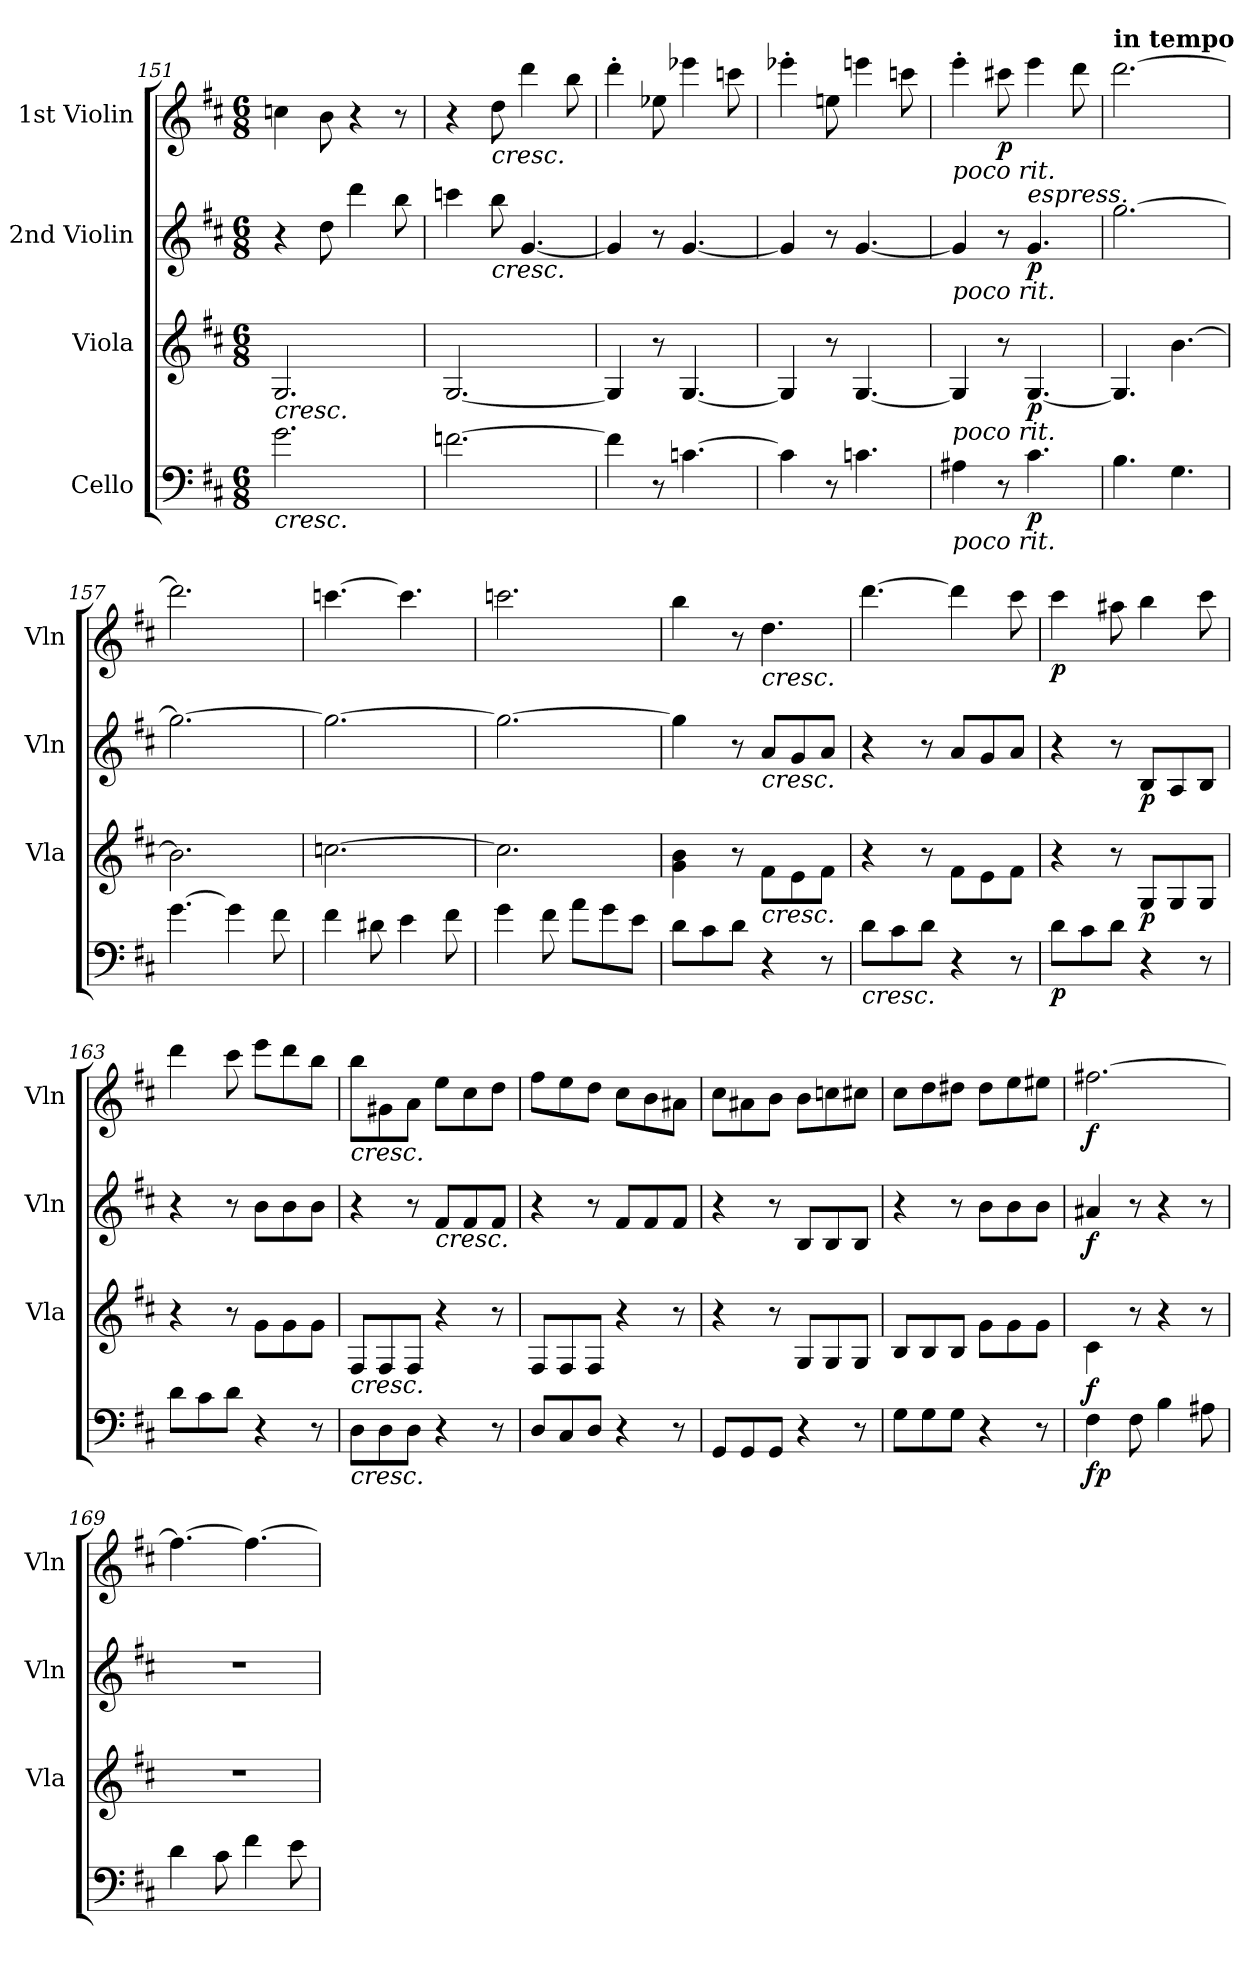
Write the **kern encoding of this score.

**kern	**dynam	**kern	**dynam	**kern	**dynam	**kern	**dynam
*part4	*part4	*part3	*part3	*part2	*part2	*part1	*part1
*staff4	*staff4	*staff3	*staff3	*staff2	*staff2	*staff1	*staff1
*I"Cello	*	*I"Viola	*	*I"2nd Violin	*	*I"1st Violin	*
*	*	*I'Vla	*	*I'Vln	*	*I'Vln	*
!!LO:PB:g=z
*clefF4	*	*clefG2	*	*clefG2	*	*clefG2	*
*k[f#c#]	*	*k[f#c#]	*	*k[f#c#]	*	*k[f#c#]	*
*D:	*	*D:	*	*D:	*	*D:	*
*M6/8	*	*M6/8	*	*M6/8	*	*M6/8	*
=151	=151	=151	=151	=151	=151	=151	=151
!	!	!LO:TX:b:i:t=cresc.	!	!	!	!	!
!LO:TX:b:i:t=cresc.	!	!	!	!	!	!	!
2.g\	.	2.G/	.	4r	.	4ccn\	.
.	.	.	.	8dd\	.	8b\	.
.	.	.	.	4ddd\	.	4r	.
.	.	.	.	8bb\	.	8r	.
=152	=152	=152	=152	=152	=152	=152	=152
[2.fn\	.	[2.G/	.	4cccn\	.	4r	.
!	!	!	!	!	!	!LO:TX:b:i:t=cresc.	!
!	!	!	!	!LO:TX:b:i:t=cresc.	!	!	!
.	.	.	.	8bb\	.	8dd\	.
.	.	.	.	[4.g/	.	4ddd\	.
.	.	.	.	.	.	8bb\	.
=153	=153	=153	=153	=153	=153	=153	=153
4f\]	.	4G/]	.	4g/]	.	4ddd'\	.
8r	.	8r	.	8r	.	8ee-X\	.
[4.cn\	.	[4.G/	.	[4.g/	.	4eee-X\	.
.	.	.	.	.	.	8cccn\	.
=154	=154	=154	=154	=154	=154	=154	=154
4c\]	.	4G/]	.	4g/]	.	4eee-X'\	.
8r	.	8r	.	8r	.	8een\	.
4.cn\	.	[4.G/	.	[4.g/	.	4eeen\	.
.	.	.	.	.	.	8cccn\	.
!!LO:LB:g=z
=155	=155	=155	=155	=155	=155	=155	=155
!	!	!	!	!	!	!LO:TX:b:i:t=poco rit.	!
!	!	!	!	!LO:TX:b:i:t=poco rit.	!	!	!
!	!	!LO:TX:b:i:t=poco rit.	!	!	!	!	!
!LO:TX:b:i:t=poco rit.	!	!	!	!	!	!	!
4A#X\	.	4G/]	.	4g/]	.	4eee'\	.
!	!	!	!	!	!	!	!LO:DY:b
8r	.	8r	.	8r	.	8ccc#X\	p
!	!	!	!	!	!	!LO:TX:b:i:t=espress.	!
!	!LO:DY:b	!	!LO:DY:b	!	!LO:DY:b	!	!
4.c#\	p	[4.G/	p	4.g/	p	4eee\	.
.	.	.	.	.	.	8ddd\	.
=156	=156	=156	=156	=156	=156	=156	=156
!	!	!	!	!	!	!LO:TX:a:B:t=in tempo	!
4.B\	.	4.G/]	.	[2.gg\	.	[2.ddd\	.
4.G\	.	[4.b\	.	.	.	.	.
=157	=157	=157	=157	=157	=157	=157	=157
[4.g\	.	2.b\]	.	2.gg\_	.	2.ddd\]	.
4g\]	.	.	.	.	.	.	.
8f#\	.	.	.	.	.	.	.
=158	=158	=158	=158	=158	=158	=158	=158
4f#\	.	[2.ccn\	.	2.gg\_	.	[4.cccn\	.
8d#X\	.	.	.	.	.	.	.
4e\	.	.	.	.	.	4.ccc\]	.
8f#\	.	.	.	.	.	.	.
=159	=159	=159	=159	=159	=159	=159	=159
4g\	.	2.cc\]	.	2.gg\_	.	2.cccn\	.
8f#\	.	.	.	.	.	.	.
8a\L	.	.	.	.	.	.	.
8g\	.	.	.	.	.	.	.
8e\J	.	.	.	.	.	.	.
=160	=160	=160	=160	=160	=160	=160	=160
8d\L	.	4g\ 4b\	.	4gg\]	.	4bb\	.
8c#\	.	.	.	.	.	.	.
8d\J	.	8r	.	8r	.	8r	.
!	!	!	!	!	!	!LO:TX:b:i:t=cresc.	!
!	!	!	!	!LO:TX:b:i:t=cresc.	!	!	!
!	!	!LO:TX:b:i:t=cresc.	!	!	!	!	!
4r	.	8f#\L	.	8a/L	.	4.dd\	.
.	.	8e\	.	8g/	.	.	.
8r	.	8f#\J	.	8a/J	.	.	.
!!LO:LB:g=z
=161	=161	=161	=161	=161	=161	=161	=161
!LO:TX:b:i:t=cresc.	!	!	!	!	!	!	!
8d\L	.	4r	.	4r	.	[4.ddd\	.
8c#\	.	.	.	.	.	.	.
8d\J	.	8r	.	8r	.	.	.
4r	.	8f#\L	.	8a/L	.	4ddd\]	.
.	.	8e\	.	8g/	.	.	.
8r	.	8f#\J	.	8a/J	.	8ccc#\	.
=162	=162	=162	=162	=162	=162	=162	=162
!	!LO:DY:b	!	!	!	!	!	!LO:DY:b
8d\L	p	4r	.	4r	.	4ccc#\	p
8c#\	.	.	.	.	.	.	.
8d\J	.	8r	.	8r	.	8aa#X\	.
!	!	!	!LO:DY:b	!	!LO:DY:b	!	!
4r	.	8G/L	p	8B/L	p	4bb\	.
.	.	8G/	.	8A/	.	.	.
8r	.	8G/J	.	8B/J	.	8ccc#\	.
!!LO:PB:g=z
=163	=163	=163	=163	=163	=163	=163	=163
8d\L	.	4r	.	4r	.	4ddd\	.
8c#\	.	.	.	.	.	.	.
8d\J	.	8r	.	8r	.	8ccc#\	.
4r	.	8g\L	.	8b\L	.	8eee\L	.
.	.	8g\	.	8b\	.	8ddd\	.
8r	.	8g\J	.	8b\J	.	8bb\J	.
=164	=164	=164	=164	=164	=164	=164	=164
!	!	!	!	!	!	!LO:TX:b:i:t=cresc.	!
!	!	!LO:TX:b:i:t=cresc.	!	!	!	!	!
!LO:TX:b:i:t=cresc.	!	!	!	!	!	!	!
8D\L	.	8F#/L	.	4r	.	8bb\L	.
8D\	.	8F#/	.	.	.	8g#X\	.
8D\J	.	8F#/J	.	8r	.	8a\J	.
!	!	!	!	!LO:TX:b:i:t=cresc.	!	!	!
4r	.	4r	.	8f#/L	.	8ee\L	.
.	.	.	.	8f#/	.	8cc#\	.
8r	.	8r	.	8f#/J	.	8dd\J	.
=165	=165	=165	=165	=165	=165	=165	=165
8D/L	.	8F#/L	.	4r	.	8ff#\L	.
8C#/	.	8F#/	.	.	.	8ee\	.
8D/J	.	8F#/J	.	8r	.	8dd\J	.
4r	.	4r	.	8f#/L	.	8cc#\L	.
.	.	.	.	8f#/	.	8b\	.
8r	.	8r	.	8f#/J	.	8a#X\J	.
=166	=166	=166	=166	=166	=166	=166	=166
8GG/L	.	4r	.	4r	.	8cc#\L	.
8GG/	.	.	.	.	.	8a#X\	.
8GG/J	.	8r	.	8r	.	8b\J	.
4r	.	8G/L	.	8B/L	.	8b\L	.
.	.	8G/	.	8B/	.	8ccn\	.
8r	.	8G/J	.	8B/J	.	8cc#X\J	.
!!LO:LB:g=z
=167	=167	=167	=167	=167	=167	=167	=167
8G\L	.	8B/L	.	4r	.	8cc#\L	.
8G\	.	8B/	.	.	.	8dd\	.
8G\J	.	8B/J	.	8r	.	8dd#X\J	.
4r	.	8g\L	.	8b\L	.	8dd#\L	.
.	.	8g\	.	8b\	.	8ee\	.
8r	.	8g\J	.	8b\J	.	8ee#X\J	.
=168	=168	=168	=168	=168	=168	=168	=168
!	!LO:DY:b	!	!	!	!	!	!
!	!LO:DY:n=1:b	!	!LO:DY:b	!	!LO:DY:b	!	!LO:DY:b
4F#\	f p	4c#\	f	4a#X/	f	[2.ff#X\	f
8F#\	.	8r	.	8r	.	.	.
4B\	.	4r	.	4r	.	.	.
8A#X\	.	8r	.	8r	.	.	.
=169	=169	=169	=169	=169	=169	=169	=169
4d\	.	2.r	.	2.r	.	4.ff#\_	.
8c#\	.	.	.	.	.	.	.
4f#\	.	.	.	.	.	4.ff#\_	.
8e\	.	.	.	.	.	.	.
=	=	=	=	=	=	=	=
*-	*-	*-	*-	*-	*-	*-	*-
